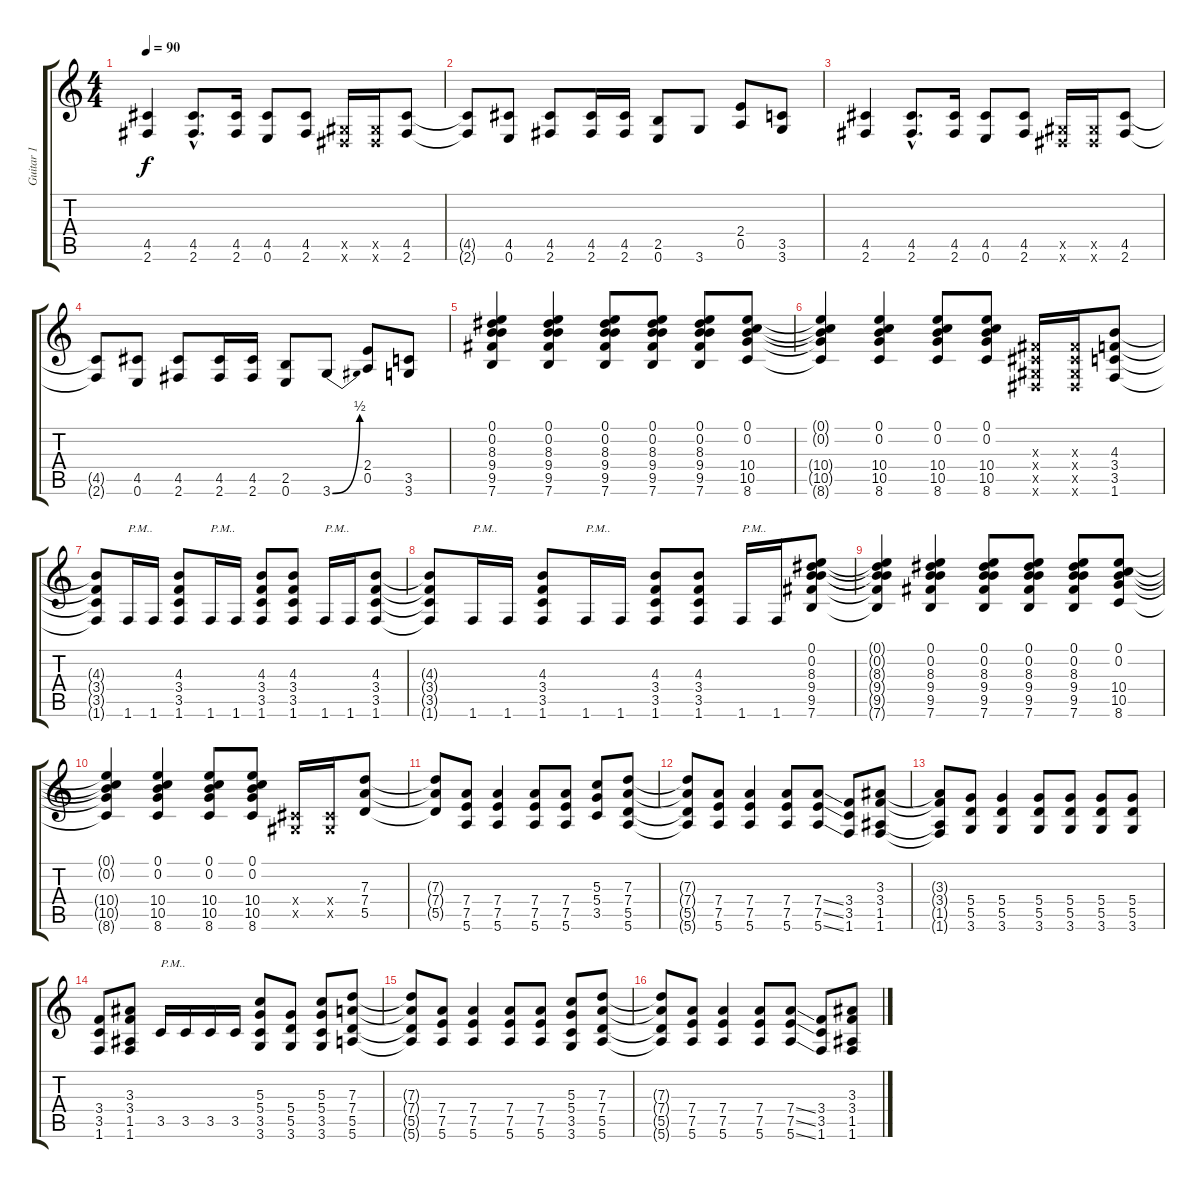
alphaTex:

\track ("Guitar 1" "Guitar 1") {instrument overdrivenguitar}
\staff {score tabs}
\tuning (E4 B3 G3 D3 A2 E2) {hide}
\ts (4 4)
\tempo 90
\clef g2
\ks c
(4.5 2.6).4{dy f} (4.5{hac} 2.6{hac}).8{d} (4.5 2.6).16 (4.5 0.6).8 (4.5 2.6).8 (-1.5{x} -1.6{x}).16 (-1.5{x} -1.6{x}).16 (4.5 2.6).8 |
(4.5{t} 2.6{t}).8 (4.5 0.6).8 (4.5 2.6).8 (4.5 2.6).16 (4.5 2.6).16 (2.5 0.6).8 3.6.8 (2.4 0.5).8 (3.5 3.6).8 |
(4.5 2.6).4 (4.5{hac} 2.6{hac}).8{d} (4.5 2.6).16 (4.5 0.6).8 (4.5 2.6).8 (-1.5{x} -1.6{x}).16 (-1.5{x} -1.6{x}).16 (4.5 2.6).8 |
(4.5{t} 2.6{t}).8 (4.5 0.6).8 (4.5 2.6).8 (4.5 2.6).16 (4.5 2.6).16 (2.5 0.6).8 3.6{be (bend 0 0 60 2)}.8 (2.4 0.5).8 (3.5 3.6).8 |
(0.1 0.2 8.3 9.4 9.5 7.6).4 (0.1 0.2 8.3 9.4 9.5 7.6).4 (0.1 0.2 8.3 9.4 9.5 7.6).8 (0.1 0.2 8.3 9.4 9.5 7.6).8 (0.1 0.2 8.3 9.4 9.5 7.6).8 (0.1 0.2 10.4 10.5 8.6).8 |
(0.1{t} 0.2{t} 10.4{t} 10.5{t} 8.6{t}).4 (0.1 0.2 10.4 10.5 8.6).4 (0.1 0.2 10.4 10.5 8.6).8 (0.1 0.2 10.4 10.5 8.6).8 (-1.3{x} -1.4{x} -1.5{x} -1.6{x}).16 (-1.3{x} -1.4{x} -1.5{x} -1.6{x}).16 (4.3 3.4 3.5 1.6).8 |
(4.3{t} 3.4{t} 3.5{t} 1.6{t}).8 1.6.16{txt "P.M.."} 1.6.16 (4.3 3.4 3.5 1.6).8 1.6.16{txt "P.M.."} 1.6.16 (4.3 3.4 3.5 1.6).8 (4.3 3.4 3.5 1.6).8 1.6.16{txt "P.M.."} 1.6.16 (4.3 3.4 3.5 1.6).8 |
(4.3{t} 3.4{t} 3.5{t} 1.6{t}).8 1.6.16{txt "P.M.."} 1.6.16 (4.3 3.4 3.5 1.6).8 1.6.16{txt "P.M.."} 1.6.16 (4.3 3.4 3.5 1.6).8 (4.3 3.4 3.5 1.6).8 1.6.16{txt "P.M.."} 1.6.16 (0.1 0.2 8.3 9.4 9.5 7.6).8 |
(0.1{t} 0.2{t} 8.3{t} 9.4{t} 9.5{t} 7.6{t}).4 (0.1 0.2 8.3 9.4 9.5 7.6).4 (0.1 0.2 8.3 9.4 9.5 7.6).8 (0.1 0.2 8.3 9.4 9.5 7.6).8 (0.1 0.2 8.3 9.4 9.5 7.6).8 (0.1 0.2 10.4 10.5 8.6).8 |
(0.1{t} 0.2{t} 10.4{t} 10.5{t} 8.6{t}).4 (0.1 0.2 10.4 10.5 8.6).4 (0.1 0.2 10.4 10.5 8.6).8 (0.1 0.2 10.4 10.5 8.6).8 (-1.4{x} -1.5{x}).16 (-1.4{x} -1.5{x}).16 (7.3 7.4 5.5).8 |
(7.3{t} 7.4{t} 5.5{t}).8 (7.4 7.5 5.6).8 (7.4 7.5 5.6).4 (7.4 7.5 5.6).8 (7.4 7.5 5.6).8 (5.3 5.4 3.5).8 (7.3 7.4 5.5 5.6).8 |
(7.3{t} 7.4{t} 5.5{t} 5.6{t}).8 (7.4 7.5 5.6).8 (7.4 7.5 5.6).4 (7.4 7.5 5.6).8 (7.4{ss} 7.5{ss} 5.6{ss}).8 (3.4 3.5 1.6).8 (3.3 3.4 1.5 1.6).8 |
(3.3{t} 3.4{t} 1.5{t} 1.6{t}).8 (5.4 5.5 3.6).8 (5.4 5.5 3.6).4 (5.4 5.5 3.6).8 (5.4 5.5 3.6).8 (5.4 5.5 3.6).8 (5.4 5.5 3.6).8 |
(3.4 3.5 1.6).8 (3.3 3.4 1.5 1.6).8 3.5.16{txt "P.M.."} 3.5.16 3.5.16 3.5.16 (5.3 5.4 3.5 3.6).8 (5.4 5.5 3.6).8 (5.3 5.4 3.5 3.6).8 (7.3 7.4 5.5 5.6).8 |
(7.3{t} 7.4{t} 5.5{t} 5.6{t}).8 (7.4 7.5 5.6).8 (7.4 7.5 5.6).4 (7.4 7.5 5.6).8 (7.4 7.5 5.6).8 (5.3 5.4 3.5 3.6).8 (7.3 7.4 5.5 5.6).8 |
(7.3{t} 7.4{t} 5.5{t} 5.6{t}).8 (7.4 7.5 5.6).8 (7.4 7.5 5.6).4 (7.4 7.5 5.6).8 (7.4{ss} 7.5{ss} 5.6{ss}).8 (3.4 3.5 1.6).8 (3.3 3.4 1.5 1.6).8
